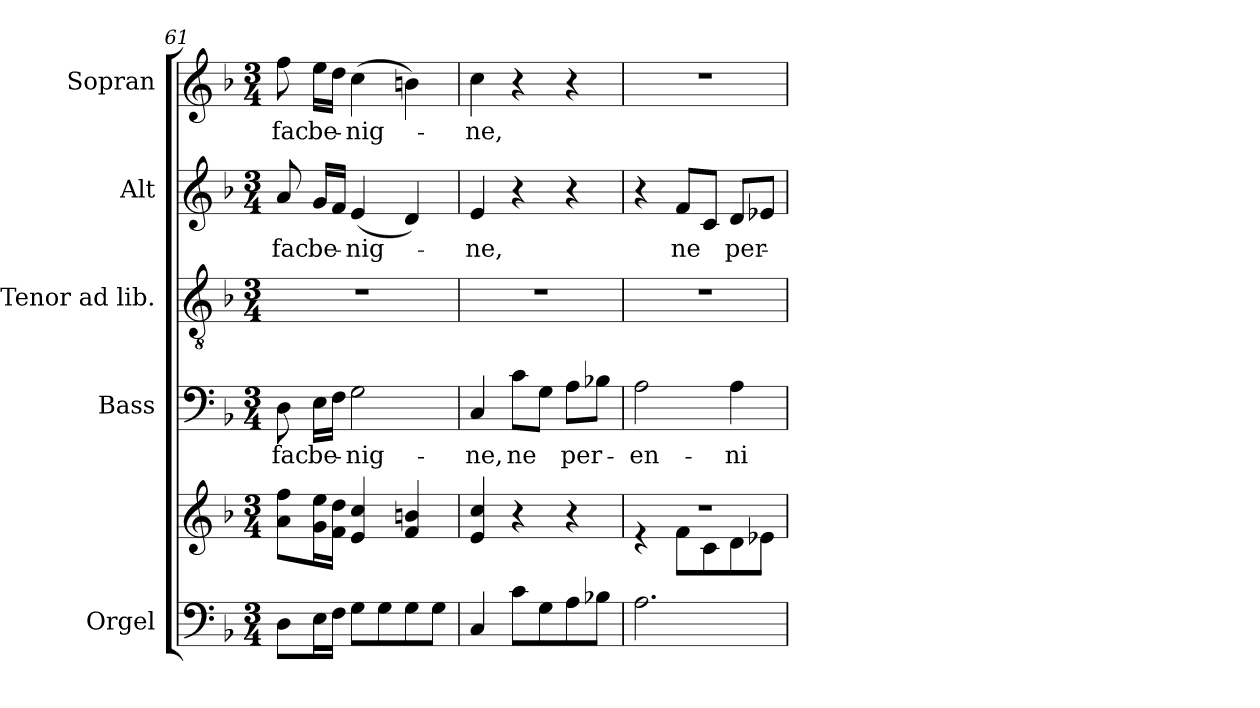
**kern	**kern	**kern	**text	**kern	**kern	**text	**kern	**text
*part5	*part5	*part4	*part4	*part3	*part2	*part2	*part1	*part1
*staff6	*staff5	*staff4	*staff4	*staff3	*staff2	*staff2	*staff1	*staff1
*I"Orgel	*	*I"Bass	*	*I"Tenor ad lib.	*I"Alt	*	*I"Sopran	*
*I'Org.	*	*I'B	*	*I'T	*I'A	*	*I'S	*
*clefF4	*clefG2	*clefF4	*	*clefGv2	*clefG2	*	*clefG2	*
*k[b-]	*k[b-]	*k[b-]	*	*k[b-]	*k[b-]	*	*k[b-]	*
*F:	*F:	*F:	*	*F:	*F:	*	*F:	*
*M3/4	*M3/4	*M3/4	*	*M3/4	*M3/4	*	*M3/4	*
=61	=61	=61	=61	=61	=61	=61	=61	=61
!	!	!	!LO:LY:b	!	!	!LO:LY:b	!	!LO:LY:b
8D\L	8a\ 8ff\L	8D\	fac	2.r	8a/	fac	8ff\	fac
!	!	!	!LO:LY:b	!	!	!LO:LY:b	!	!LO:LY:b
16E\L	16g\ 16ee\L	16E\LL	be-	.	16g/LL	be-	16ee\LL	be-
16F\JJ	16f\ 16dd\JJ	16F\JJ	.	.	16f/JJ	.	16dd\JJ	.
!	!	!	!LO:LY:b	!	!	!LO:LY:b	!	!LO:LY:b
8G\L	4e/ 4cc/	2G\	-nig-	.	(<4e/	-nig-	(>4cc\	-nig-
8G\	.	.	.	.	.	.	.	.
8G\	4f/ 4bn/	.	.	.	4d/)	.	4bn\)	.
8G\J	.	.	.	.	.	.	.	.
=62	=62	=62	=62	=62	=62	=62	=62	=62
!	!	!	!LO:LY:b	!	!	!LO:LY:b	!	!LO:LY:b
4C/	4e/ 4cc/	4C/	-ne,	2.r	4e/	-ne,	4cc\	-ne,
!	!	!	!LO:LY:b	!	!	!	!	!
8c\L	4r	8c\L	ne	.	4r	.	4r	.
8G\	.	8G\J	.	.	.	.	.	.
!	!	!	!LO:LY:b	!	!	!	!	!
8A\	4r	8A\L	per-	.	4r	.	4r	.
8B-X\J	.	8B-X\J	.	.	.	.	.	.
!!LO:PB:g=z
=63	=63	=63	=63	=63	=63	=63	=63	=63
!	!LO:N:vis=1	!	!LO:LY:b	!	!	!	!	!
*	*^	*	*	*	*	*	*	*
2.A\	2.rdd	4re	2A\	-en-	2.r	4r	.	2.r	.
!	!	!	!	!	!	!	!LO:LY:b	!	!
.	.	8f\L	.	.	.	8f/L	ne	.	.
.	.	8c\	.	.	.	8c/J	.	.	.
!	!	!	!	!LO:LY:b	!	!	!LO:LY:b	!	!
.	.	8d\	4A\	-ni	.	8d/L	per-	.	.
.	.	8e-X\J	.	.	.	8e-X/J	.	.	.
*	*v	*v	*	*	*	*	*	*	*
=	=	=	=	=	=	=	=	=
*-	*-	*-	*-	*-	*-	*-	*-	*-
